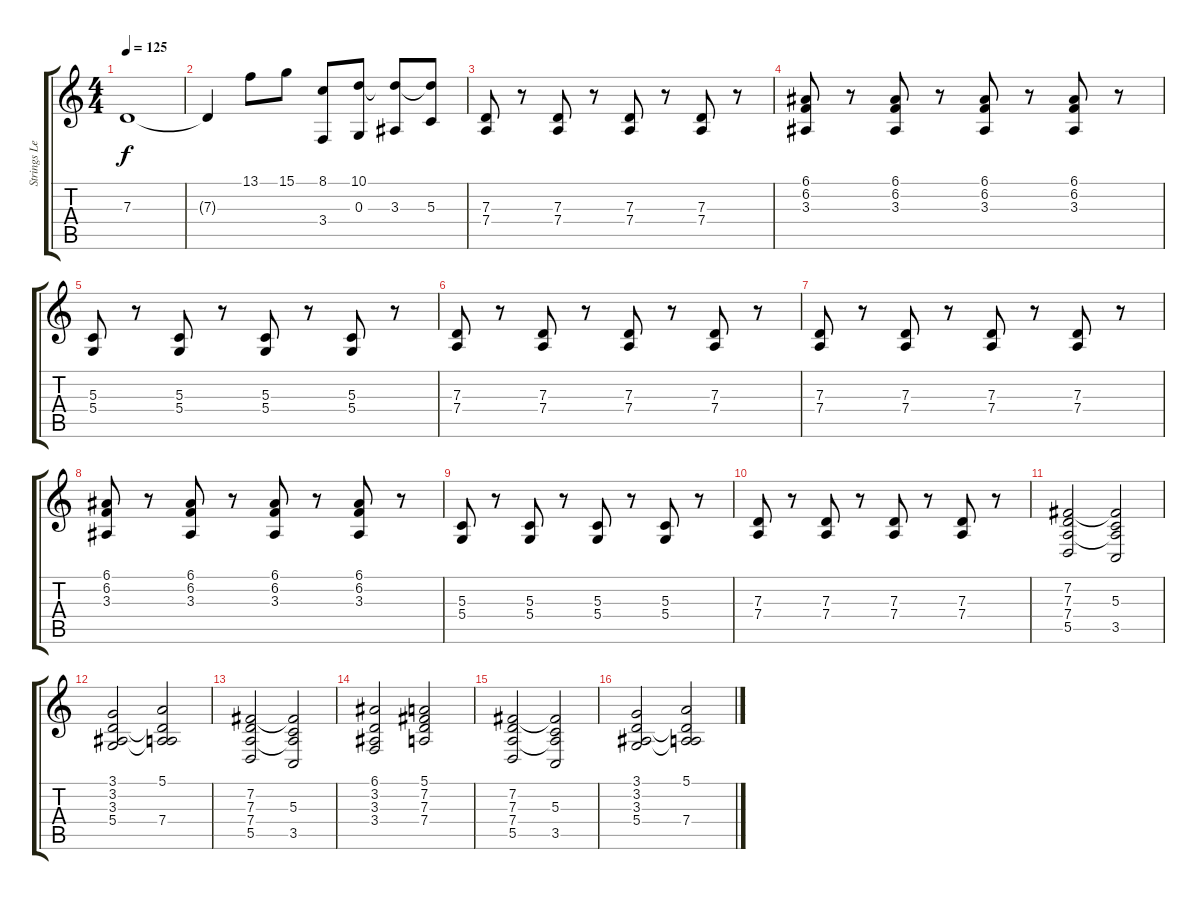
\track ("Strings Lead" "Strings Le") {instrument stringensemble1}
\staff {score tabs}
\tuning (E4 B3 G3 D3 A2 E2) {hide}
\ts (4 4)
\tempo 125
\clef g2
\ks c
7.3.1{dy f} |
7.3{t}.4 13.1.8 15.1.8 (8.1 3.4).8 (10.1 0.3).8 (10.1{t} 3.3).8 (10.1{t} 5.3).8 |
(7.3 7.4).8 r.8 (7.3 7.4).8 r.8 (7.3 7.4).8 r.8 (7.3 7.4).8 r.8 |
(6.1 6.2 3.3).8 r.8 (6.1 6.2 3.3).8 r.8 (6.1 6.2 3.3).8 r.8 (6.1 6.2 3.3).8 r.8 |
(5.3 5.4).8 r.8 (5.3 5.4).8 r.8 (5.3 5.4).8 r.8 (5.3 5.4).8 r.8 |
(7.3 7.4).8 r.8 (7.3 7.4).8 r.8 (7.3 7.4).8 r.8 (7.3 7.4).8 r.8 |
(7.3 7.4).8 r.8 (7.3 7.4).8 r.8 (7.3 7.4).8 r.8 (7.3 7.4).8 r.8 |
(6.1 6.2 3.3).8 r.8 (6.1 6.2 3.3).8 r.8 (6.1 6.2 3.3).8 r.8 (6.1 6.2 3.3).8 r.8 |
(5.3 5.4).8 r.8 (5.3 5.4).8 r.8 (5.3 5.4).8 r.8 (5.3 5.4).8 r.8 |
(7.3 7.4).8 r.8 (7.3 7.4).8 r.8 (7.3 7.4).8 r.8 (7.3 7.4).8 r.8 |
(7.2 7.3 7.4 5.5).2 (7.2{t} 5.3 7.4{t} 3.5).2 |
(3.1 3.2 3.3 5.4).2 (5.1 3.2{t} 3.3{t} 7.4).2 |
(7.2 7.3 7.4 5.5).2 (7.2{t} 5.3 7.4{t} 3.5).2 |
(6.1 3.2 3.3 3.4).2 (5.1 7.2 7.3 7.4).2 |
(7.2 7.3 7.4 5.5).2 (7.2{t} 5.3 7.4{t} 3.5).2 |
(3.1 3.2 3.3 5.4).2 (5.1 3.2{t} 3.3{t} 7.4).2
